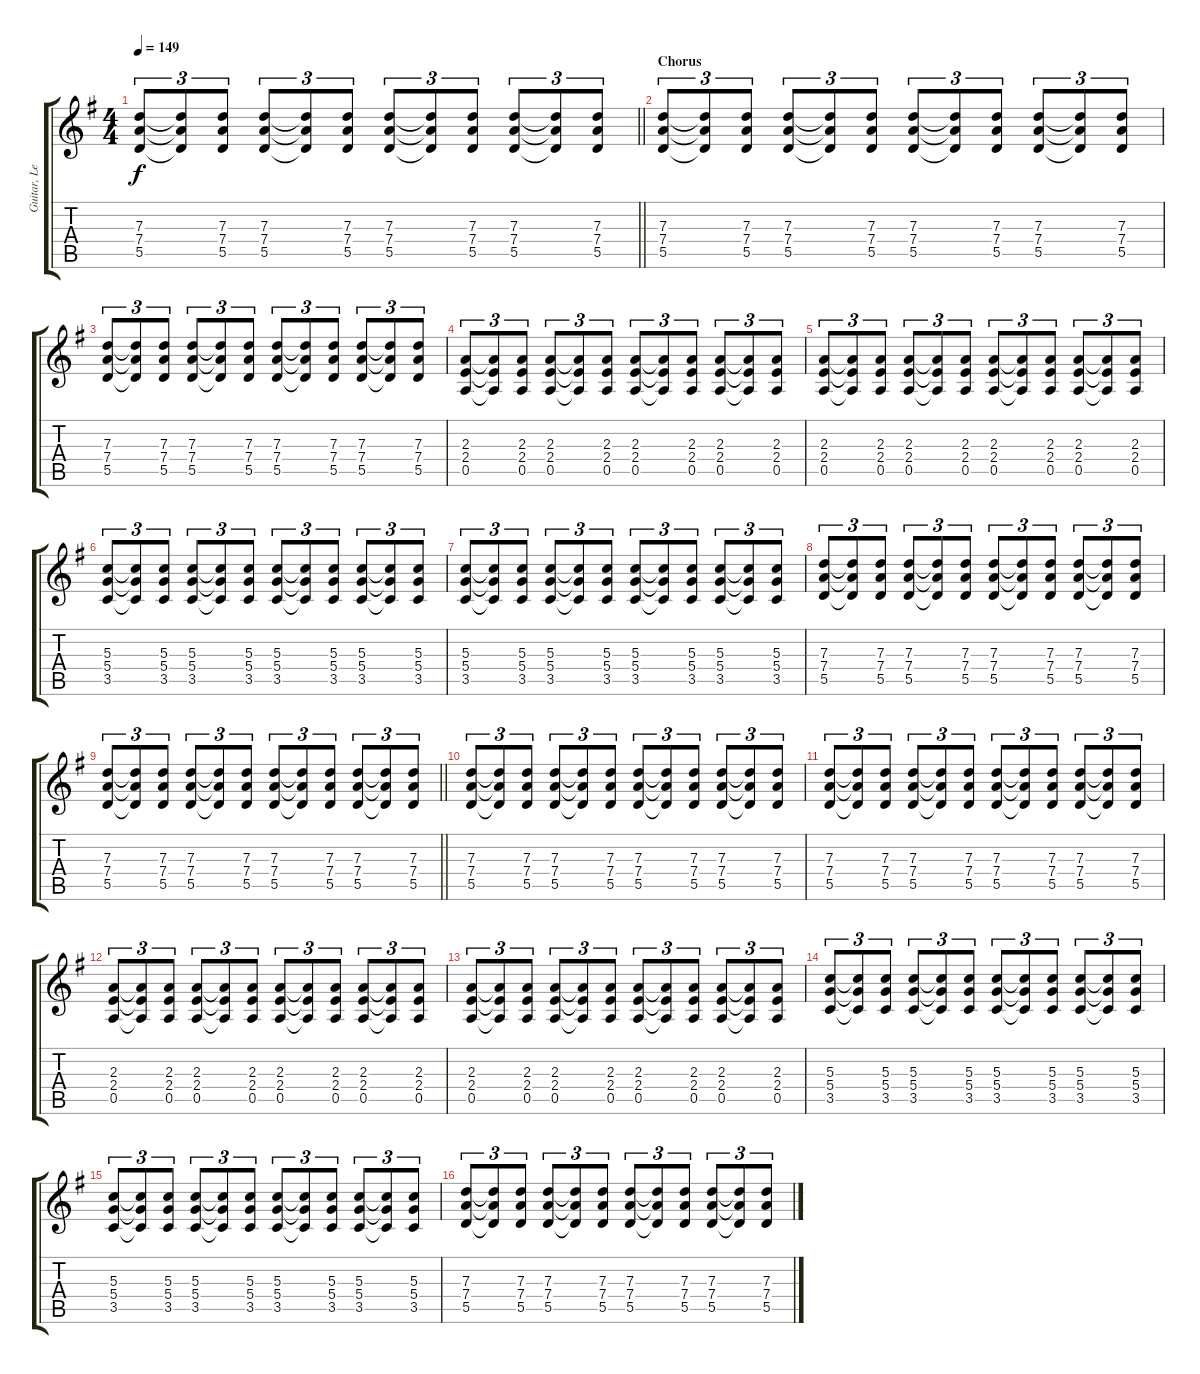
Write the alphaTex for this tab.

\track ("Guitar, Lead" "Guitar, Le") {instrument distortionguitar}
\staff {score tabs}
\tuning (E4 B3 G3 D3 A2 D2) {hide}
\ts (4 4)
\tempo 149
\clef g2
\barLineRight lightlight
\ks g
(7.3 7.4 5.5).8{tu (3 2) dy f} (7.3{t} 7.4{t} 5.5{t}).8{tu (3 2)} (7.3 7.4 5.5).8{tu (3 2)} (7.3 7.4 5.5).8{tu (3 2)} (7.3{t} 7.4{t} 5.5{t}).8{tu (3 2)} (7.3 7.4 5.5).8{tu (3 2)} (7.3 7.4 5.5).8{tu (3 2)} (7.3{t} 7.4{t} 5.5{t}).8{tu (3 2)} (7.3 7.4 5.5).8{tu (3 2)} (7.3 7.4 5.5).8{tu (3 2)} (7.3{t} 7.4{t} 5.5{t}).8{tu (3 2)} (7.3 7.4 5.5).8{tu (3 2)} |
\section ("" "Chorus")
(7.3 7.4 5.5).8{tu (3 2) instrument distortionguitar} (7.3{t} 7.4{t} 5.5{t}).8{tu (3 2)} (7.3 7.4 5.5).8{tu (3 2)} (7.3 7.4 5.5).8{tu (3 2)} (7.3{t} 7.4{t} 5.5{t}).8{tu (3 2)} (7.3 7.4 5.5).8{tu (3 2)} (7.3 7.4 5.5).8{tu (3 2)} (7.3{t} 7.4{t} 5.5{t}).8{tu (3 2)} (7.3 7.4 5.5).8{tu (3 2)} (7.3 7.4 5.5).8{tu (3 2)} (7.3{t} 7.4{t} 5.5{t}).8{tu (3 2)} (7.3 7.4 5.5).8{tu (3 2)} |
(7.3 7.4 5.5).8{tu (3 2)} (7.3{t} 7.4{t} 5.5{t}).8{tu (3 2)} (7.3 7.4 5.5).8{tu (3 2)} (7.3 7.4 5.5).8{tu (3 2)} (7.3{t} 7.4{t} 5.5{t}).8{tu (3 2)} (7.3 7.4 5.5).8{tu (3 2)} (7.3 7.4 5.5).8{tu (3 2)} (7.3{t} 7.4{t} 5.5{t}).8{tu (3 2)} (7.3 7.4 5.5).8{tu (3 2)} (7.3 7.4 5.5).8{tu (3 2)} (7.3{t} 7.4{t} 5.5{t}).8{tu (3 2)} (7.3 7.4 5.5).8{tu (3 2)} |
(2.3 2.4 0.5).8{tu (3 2)} (2.3{t} 2.4{t} 0.5{t}).8{tu (3 2)} (2.3 2.4 0.5).8{tu (3 2)} (2.3 2.4 0.5).8{tu (3 2)} (2.3{t} 2.4{t} 0.5{t}).8{tu (3 2)} (2.3 2.4 0.5).8{tu (3 2)} (2.3 2.4 0.5).8{tu (3 2)} (2.3{t} 2.4{t} 0.5{t}).8{tu (3 2)} (2.3 2.4 0.5).8{tu (3 2)} (2.3 2.4 0.5).8{tu (3 2)} (2.3{t} 2.4{t} 0.5{t}).8{tu (3 2)} (2.3 2.4 0.5).8{tu (3 2)} |
(2.3 2.4 0.5).8{tu (3 2)} (2.3{t} 2.4{t} 0.5{t}).8{tu (3 2)} (2.3 2.4 0.5).8{tu (3 2)} (2.3 2.4 0.5).8{tu (3 2)} (2.3{t} 2.4{t} 0.5{t}).8{tu (3 2)} (2.3 2.4 0.5).8{tu (3 2)} (2.3 2.4 0.5).8{tu (3 2)} (2.3{t} 2.4{t} 0.5{t}).8{tu (3 2)} (2.3 2.4 0.5).8{tu (3 2)} (2.3 2.4 0.5).8{tu (3 2)} (2.3{t} 2.4{t} 0.5{t}).8{tu (3 2)} (2.3 2.4 0.5).8{tu (3 2)} |
(5.3 5.4 3.5).8{tu (3 2)} (5.3{t} 5.4{t} 3.5{t}).8{tu (3 2)} (5.3 5.4 3.5).8{tu (3 2)} (5.3 5.4 3.5).8{tu (3 2)} (5.3{t} 5.4{t} 3.5{t}).8{tu (3 2)} (5.3 5.4 3.5).8{tu (3 2)} (5.3 5.4 3.5).8{tu (3 2)} (5.3{t} 5.4{t} 3.5{t}).8{tu (3 2)} (5.3 5.4 3.5).8{tu (3 2)} (5.3 5.4 3.5).8{tu (3 2)} (5.3{t} 5.4{t} 3.5{t}).8{tu (3 2)} (5.3 5.4 3.5).8{tu (3 2)} |
(5.3 5.4 3.5).8{tu (3 2)} (5.3{t} 5.4{t} 3.5{t}).8{tu (3 2)} (5.3 5.4 3.5).8{tu (3 2)} (5.3 5.4 3.5).8{tu (3 2)} (5.3{t} 5.4{t} 3.5{t}).8{tu (3 2)} (5.3 5.4 3.5).8{tu (3 2)} (5.3 5.4 3.5).8{tu (3 2)} (5.3{t} 5.4{t} 3.5{t}).8{tu (3 2)} (5.3 5.4 3.5).8{tu (3 2)} (5.3 5.4 3.5).8{tu (3 2)} (5.3{t} 5.4{t} 3.5{t}).8{tu (3 2)} (5.3 5.4 3.5).8{tu (3 2)} |
(7.3 7.4 5.5).8{tu (3 2)} (7.3{t} 7.4{t} 5.5{t}).8{tu (3 2)} (7.3 7.4 5.5).8{tu (3 2)} (7.3 7.4 5.5).8{tu (3 2)} (7.3{t} 7.4{t} 5.5{t}).8{tu (3 2)} (7.3 7.4 5.5).8{tu (3 2)} (7.3 7.4 5.5).8{tu (3 2)} (7.3{t} 7.4{t} 5.5{t}).8{tu (3 2)} (7.3 7.4 5.5).8{tu (3 2)} (7.3 7.4 5.5).8{tu (3 2)} (7.3{t} 7.4{t} 5.5{t}).8{tu (3 2)} (7.3 7.4 5.5).8{tu (3 2)} |
\barLineRight lightlight
(7.3 7.4 5.5).8{tu (3 2)} (7.3{t} 7.4{t} 5.5{t}).8{tu (3 2)} (7.3 7.4 5.5).8{tu (3 2)} (7.3 7.4 5.5).8{tu (3 2)} (7.3{t} 7.4{t} 5.5{t}).8{tu (3 2)} (7.3 7.4 5.5).8{tu (3 2)} (7.3 7.4 5.5).8{tu (3 2)} (7.3{t} 7.4{t} 5.5{t}).8{tu (3 2)} (7.3 7.4 5.5).8{tu (3 2)} (7.3 7.4 5.5).8{tu (3 2)} (7.3{t} 7.4{t} 5.5{t}).8{tu (3 2)} (7.3 7.4 5.5).8{tu (3 2)} |
(7.3 7.4 5.5).8{tu (3 2) instrument distortionguitar} (7.3{t} 7.4{t} 5.5{t}).8{tu (3 2)} (7.3 7.4 5.5).8{tu (3 2)} (7.3 7.4 5.5).8{tu (3 2)} (7.3{t} 7.4{t} 5.5{t}).8{tu (3 2)} (7.3 7.4 5.5).8{tu (3 2)} (7.3 7.4 5.5).8{tu (3 2)} (7.3{t} 7.4{t} 5.5{t}).8{tu (3 2)} (7.3 7.4 5.5).8{tu (3 2)} (7.3 7.4 5.5).8{tu (3 2)} (7.3{t} 7.4{t} 5.5{t}).8{tu (3 2)} (7.3 7.4 5.5).8{tu (3 2)} |
(7.3 7.4 5.5).8{tu (3 2)} (7.3{t} 7.4{t} 5.5{t}).8{tu (3 2)} (7.3 7.4 5.5).8{tu (3 2)} (7.3 7.4 5.5).8{tu (3 2)} (7.3{t} 7.4{t} 5.5{t}).8{tu (3 2)} (7.3 7.4 5.5).8{tu (3 2)} (7.3 7.4 5.5).8{tu (3 2)} (7.3{t} 7.4{t} 5.5{t}).8{tu (3 2)} (7.3 7.4 5.5).8{tu (3 2)} (7.3 7.4 5.5).8{tu (3 2)} (7.3{t} 7.4{t} 5.5{t}).8{tu (3 2)} (7.3 7.4 5.5).8{tu (3 2)} |
(2.3 2.4 0.5).8{tu (3 2)} (2.3{t} 2.4{t} 0.5{t}).8{tu (3 2)} (2.3 2.4 0.5).8{tu (3 2)} (2.3 2.4 0.5).8{tu (3 2)} (2.3{t} 2.4{t} 0.5{t}).8{tu (3 2)} (2.3 2.4 0.5).8{tu (3 2)} (2.3 2.4 0.5).8{tu (3 2)} (2.3{t} 2.4{t} 0.5{t}).8{tu (3 2)} (2.3 2.4 0.5).8{tu (3 2)} (2.3 2.4 0.5).8{tu (3 2)} (2.3{t} 2.4{t} 0.5{t}).8{tu (3 2)} (2.3 2.4 0.5).8{tu (3 2)} |
(2.3 2.4 0.5).8{tu (3 2)} (2.3{t} 2.4{t} 0.5{t}).8{tu (3 2)} (2.3 2.4 0.5).8{tu (3 2)} (2.3 2.4 0.5).8{tu (3 2)} (2.3{t} 2.4{t} 0.5{t}).8{tu (3 2)} (2.3 2.4 0.5).8{tu (3 2)} (2.3 2.4 0.5).8{tu (3 2)} (2.3{t} 2.4{t} 0.5{t}).8{tu (3 2)} (2.3 2.4 0.5).8{tu (3 2)} (2.3 2.4 0.5).8{tu (3 2)} (2.3{t} 2.4{t} 0.5{t}).8{tu (3 2)} (2.3 2.4 0.5).8{tu (3 2)} |
(5.3 5.4 3.5).8{tu (3 2)} (5.3{t} 5.4{t} 3.5{t}).8{tu (3 2)} (5.3 5.4 3.5).8{tu (3 2)} (5.3 5.4 3.5).8{tu (3 2)} (5.3{t} 5.4{t} 3.5{t}).8{tu (3 2)} (5.3 5.4 3.5).8{tu (3 2)} (5.3 5.4 3.5).8{tu (3 2)} (5.3{t} 5.4{t} 3.5{t}).8{tu (3 2)} (5.3 5.4 3.5).8{tu (3 2)} (5.3 5.4 3.5).8{tu (3 2)} (5.3{t} 5.4{t} 3.5{t}).8{tu (3 2)} (5.3 5.4 3.5).8{tu (3 2)} |
(5.3 5.4 3.5).8{tu (3 2)} (5.3{t} 5.4{t} 3.5{t}).8{tu (3 2)} (5.3 5.4 3.5).8{tu (3 2)} (5.3 5.4 3.5).8{tu (3 2)} (5.3{t} 5.4{t} 3.5{t}).8{tu (3 2)} (5.3 5.4 3.5).8{tu (3 2)} (5.3 5.4 3.5).8{tu (3 2)} (5.3{t} 5.4{t} 3.5{t}).8{tu (3 2)} (5.3 5.4 3.5).8{tu (3 2)} (5.3 5.4 3.5).8{tu (3 2)} (5.3{t} 5.4{t} 3.5{t}).8{tu (3 2)} (5.3 5.4 3.5).8{tu (3 2)} |
(7.3 7.4 5.5).8{tu (3 2)} (7.3{t} 7.4{t} 5.5{t}).8{tu (3 2)} (7.3 7.4 5.5).8{tu (3 2)} (7.3 7.4 5.5).8{tu (3 2)} (7.3{t} 7.4{t} 5.5{t}).8{tu (3 2)} (7.3 7.4 5.5).8{tu (3 2)} (7.3 7.4 5.5).8{tu (3 2)} (7.3{t} 7.4{t} 5.5{t}).8{tu (3 2)} (7.3 7.4 5.5).8{tu (3 2)} (7.3 7.4 5.5).8{tu (3 2)} (7.3{t} 7.4{t} 5.5{t}).8{tu (3 2)} (7.3 7.4 5.5).8{tu (3 2)}
